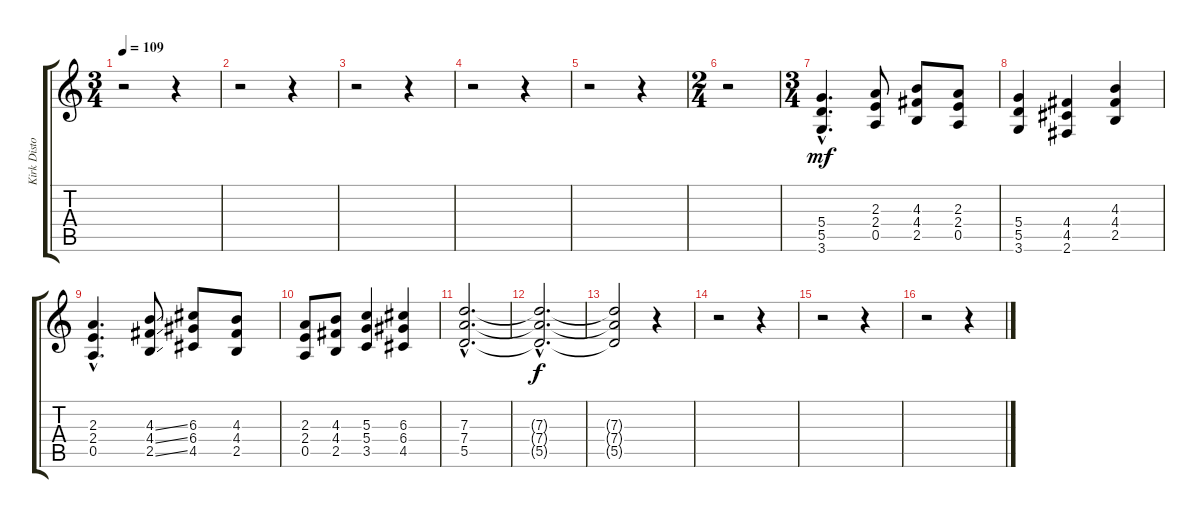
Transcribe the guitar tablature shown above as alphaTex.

\track ("Kirk Distortion" "Kirk Disto") {instrument distortionguitar}
\staff {score tabs}
\tuning (E4 B3 G3 D3 A2 E2) {hide}
\ts (3 4)
\tempo 109
\clef g2
\ks c
r.2{dy f} r.4 |
r.2 r.4 |
r.2 r.4 |
r.2 r.4 |
r.2 r.4 |
\ts (2 4)
r.2 |
\ts (3 4)
(5.4{hac} 5.5{hac} 3.6{hac}).4{d dy mf volume 16} (2.3 2.4 0.5).8 (4.3 4.4 2.5).8 (2.3 2.4 0.5).8 |
(5.4 5.5 3.6).4 (4.4 4.5 2.6).4 (4.3 4.4 2.5).4 |
(2.3{hac} 2.4{hac} 0.5{hac}).4{d} (4.3{ss} 4.4{ss} 2.5{ss}).8 (6.3 6.4 4.5).8 (4.3 4.4 2.5).8 |
(2.3 2.4 0.5).8 (4.3 4.4 2.5).8 (5.3 5.4 3.5).4 (6.3 6.4 4.5).4 |
(7.3{hac} 7.4{hac} 5.5{hac}).2{d volume 4} |
(7.3{hac t} 7.4{hac t} 5.5{hac t}).2{d dy f} |
(7.3{t} 7.4{t} 5.5{t}).2 r.4 |
r.2 r.4 |
r.2 r.4 |
r.2 r.4
